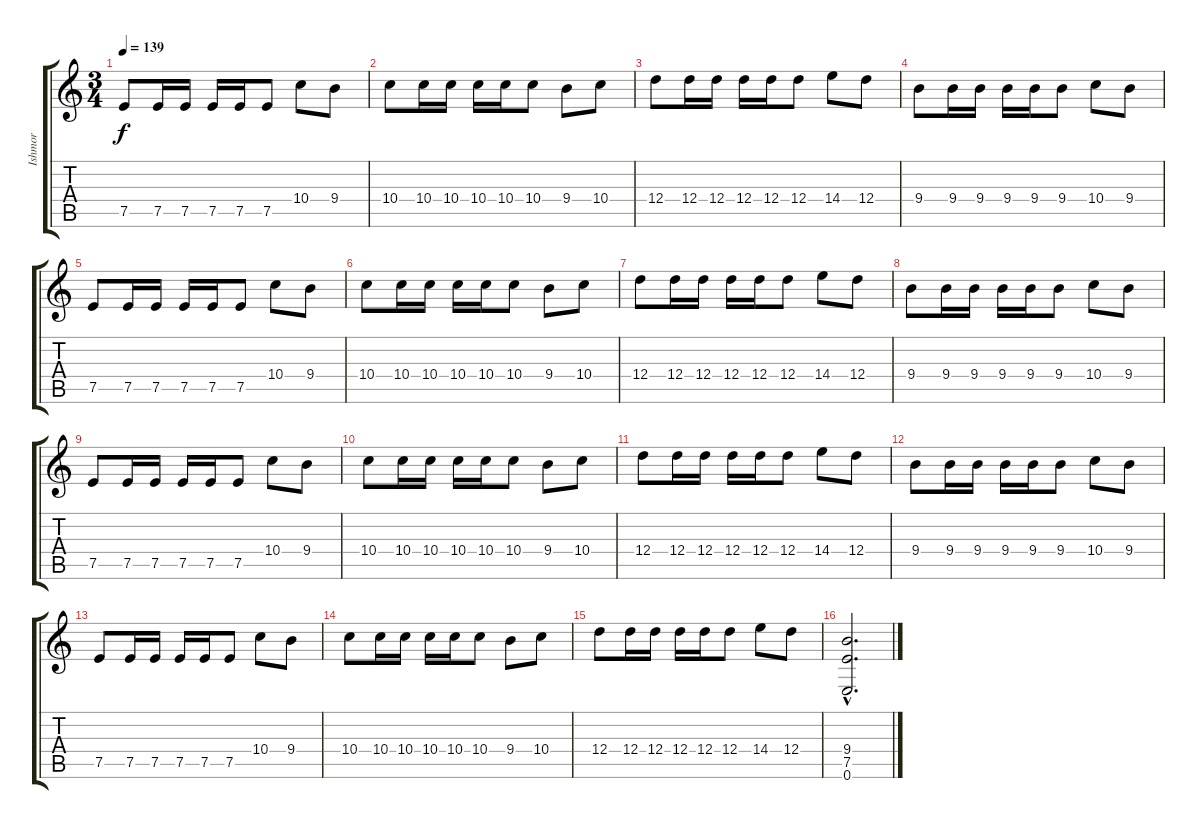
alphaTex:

\track ("Ishmor" "Ishmor") {instrument distortionguitar}
\staff {score tabs}
\tuning (E4 B3 G3 D3 A2 E2) {hide}
\ts (3 4)
\tempo 139
\clef g2
\ks c
7.5.8{dy f} 7.5.16 7.5.16 7.5.16 7.5.16 7.5.8 10.4.8 9.4.8 |
10.4.8 10.4.16 10.4.16 10.4.16 10.4.16 10.4.8 9.4.8 10.4.8 |
12.4.8 12.4.16 12.4.16 12.4.16 12.4.16 12.4.8 14.4.8 12.4.8 |
9.4.8 9.4.16 9.4.16 9.4.16 9.4.16 9.4.8 10.4.8 9.4.8 |
7.5.8 7.5.16 7.5.16 7.5.16 7.5.16 7.5.8 10.4.8 9.4.8 |
10.4.8 10.4.16 10.4.16 10.4.16 10.4.16 10.4.8 9.4.8 10.4.8 |
12.4.8 12.4.16 12.4.16 12.4.16 12.4.16 12.4.8 14.4.8 12.4.8 |
9.4.8 9.4.16 9.4.16 9.4.16 9.4.16 9.4.8 10.4.8 9.4.8 |
7.5.8 7.5.16 7.5.16 7.5.16 7.5.16 7.5.8 10.4.8 9.4.8 |
10.4.8 10.4.16 10.4.16 10.4.16 10.4.16 10.4.8 9.4.8 10.4.8 |
12.4.8 12.4.16 12.4.16 12.4.16 12.4.16 12.4.8 14.4.8 12.4.8 |
9.4.8 9.4.16 9.4.16 9.4.16 9.4.16 9.4.8 10.4.8 9.4.8 |
7.5.8 7.5.16 7.5.16 7.5.16 7.5.16 7.5.8 10.4.8 9.4.8 |
10.4.8 10.4.16 10.4.16 10.4.16 10.4.16 10.4.8 9.4.8 10.4.8 |
12.4.8 12.4.16 12.4.16 12.4.16 12.4.16 12.4.8 14.4.8 12.4.8 |
(9.4{hac} 7.5{hac} 0.6{hac}).2{d volume 0}
